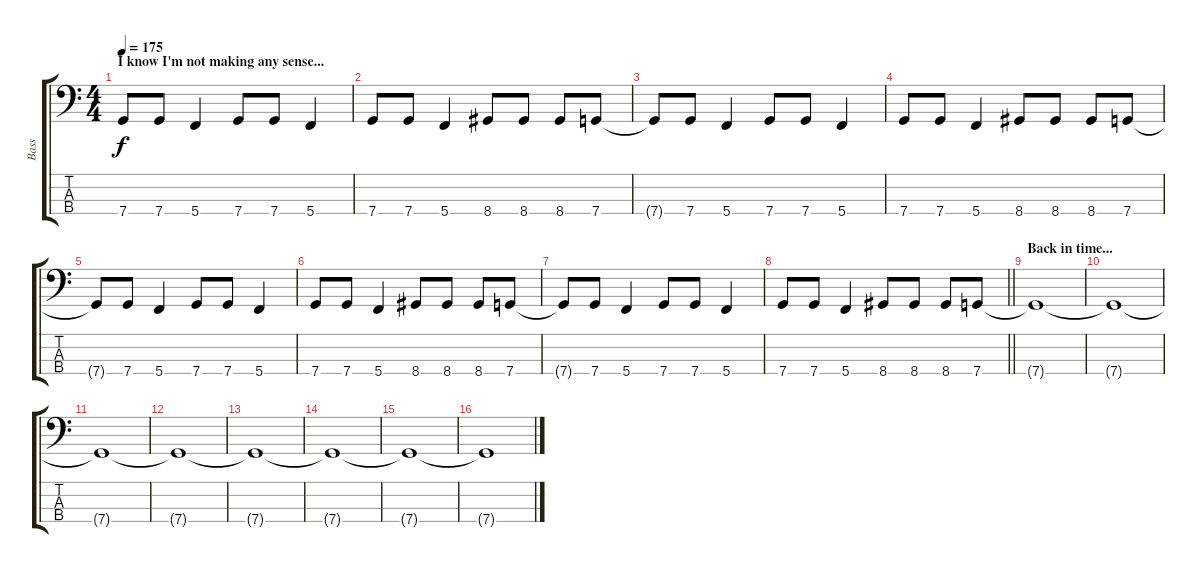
\track ("Bass" "Bass") {instrument electricbasspick}
\staff {score tabs}
\tuning (F2 C2 G1 C1) {hide}
\ts (4 4)
\section ("" "I know I'm not making any sense...")
\tempo 175
\clef f4
\ks c
7.4{t}.8{dy f} 7.4.8 5.4.4 7.4.8 7.4.8 5.4.4 |
7.4.8 7.4.8 5.4.4 8.4.8 8.4.8 8.4.8 7.4.8 |
7.4{t}.8 7.4.8 5.4.4 7.4.8 7.4.8 5.4.4 |
7.4.8 7.4.8 5.4.4 8.4.8 8.4.8 8.4.8 7.4.8 |
7.4{t}.8 7.4.8 5.4.4 7.4.8 7.4.8 5.4.4 |
7.4.8 7.4.8 5.4.4 8.4.8 8.4.8 8.4.8 7.4.8 |
7.4{t}.8 7.4.8 5.4.4 7.4.8 7.4.8 5.4.4 |
\barLineRight lightlight
7.4.8 7.4.8 5.4.4 8.4.8 8.4.8 8.4.8 7.4.8 |
\section ("" "Back in time...")
7.4{t}.1{volume 8} |
7.4{t}.1 |
7.4{t}.1 |
7.4{t}.1 |
7.4{t}.1{volume 0} |
7.4{t}.1 |
7.4{t}.1 |
7.4{t}.1
